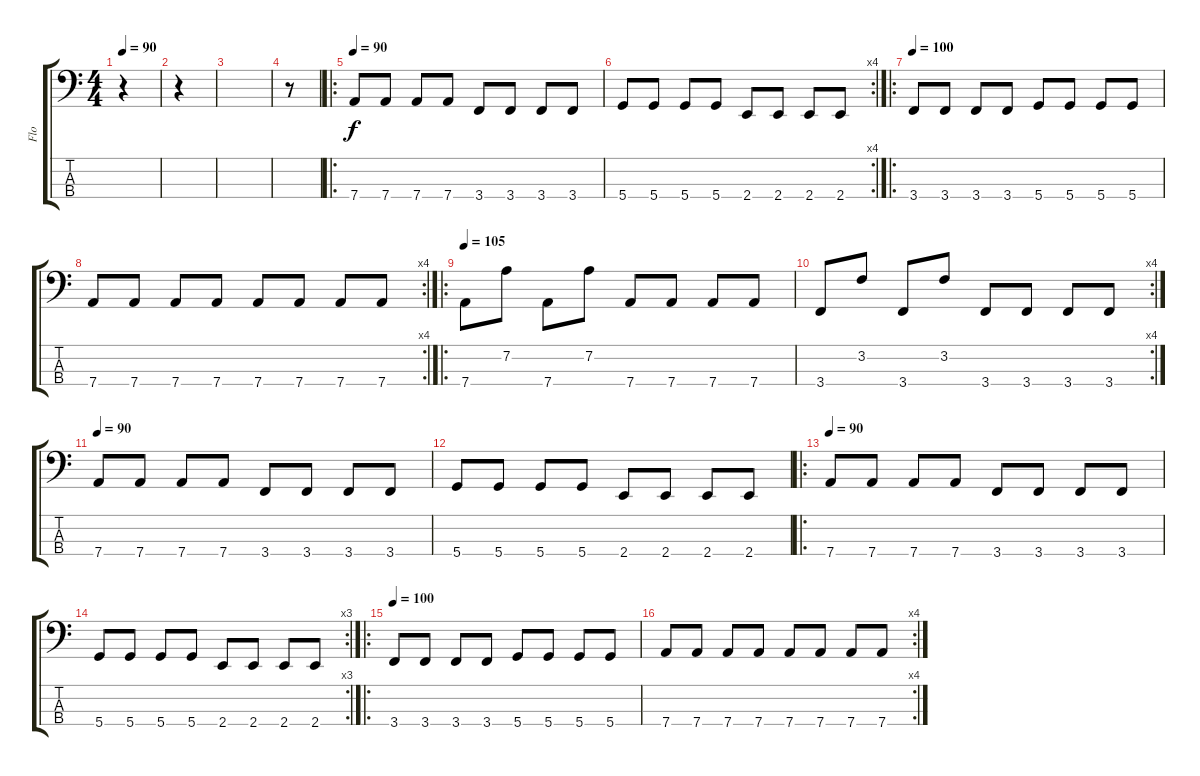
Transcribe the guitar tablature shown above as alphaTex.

\track ("Flo" "Flo") {instrument fretlessbass}
\staff {score tabs}
\tuning (G2 D2 A1 D1) {hide}
\ts (4 4)
\tempo 90
\clef f4
\ks c
r.4{dy f instrument fretlessbass} |
r.4 |
|
r.8 |
\ro
\tempo 90
7.4.8 7.4.8 7.4.8 7.4.8 3.4.8 3.4.8 3.4.8 3.4.8 |
\rc 4
5.4.8 5.4.8 5.4.8 5.4.8 2.4.8 2.4.8 2.4.8 2.4.8 |
\ro
\tempo 100
3.4.8 3.4.8 3.4.8 3.4.8 5.4.8 5.4.8 5.4.8 5.4.8 |
\rc 4
7.4.8 7.4.8 7.4.8 7.4.8 7.4.8 7.4.8 7.4.8 7.4.8 |
\ro
\tempo 105
7.4.8{volume 11 instrument slapbass1} 7.2.8 7.4.8 7.2.8 7.4.8 7.4.8 7.4.8 7.4.8 |
\rc 4
3.4.8 3.2.8 3.4.8 3.2.8 3.4.8 3.4.8 3.4.8 3.4.8 |
\tempo 90
7.4.8 7.4.8 7.4.8 7.4.8 3.4.8 3.4.8 3.4.8 3.4.8 |
5.4.8 5.4.8 5.4.8 5.4.8 2.4.8 2.4.8 2.4.8 2.4.8 |
\ro
\tempo 90
7.4.8 7.4.8 7.4.8 7.4.8 3.4.8 3.4.8 3.4.8 3.4.8 |
\rc 3
5.4.8 5.4.8 5.4.8 5.4.8 2.4.8 2.4.8 2.4.8 2.4.8 |
\ro
\tempo 100
3.4.8 3.4.8 3.4.8 3.4.8 5.4.8 5.4.8 5.4.8 5.4.8 |
\rc 4
7.4.8 7.4.8 7.4.8 7.4.8 7.4.8 7.4.8 7.4.8 7.4.8
